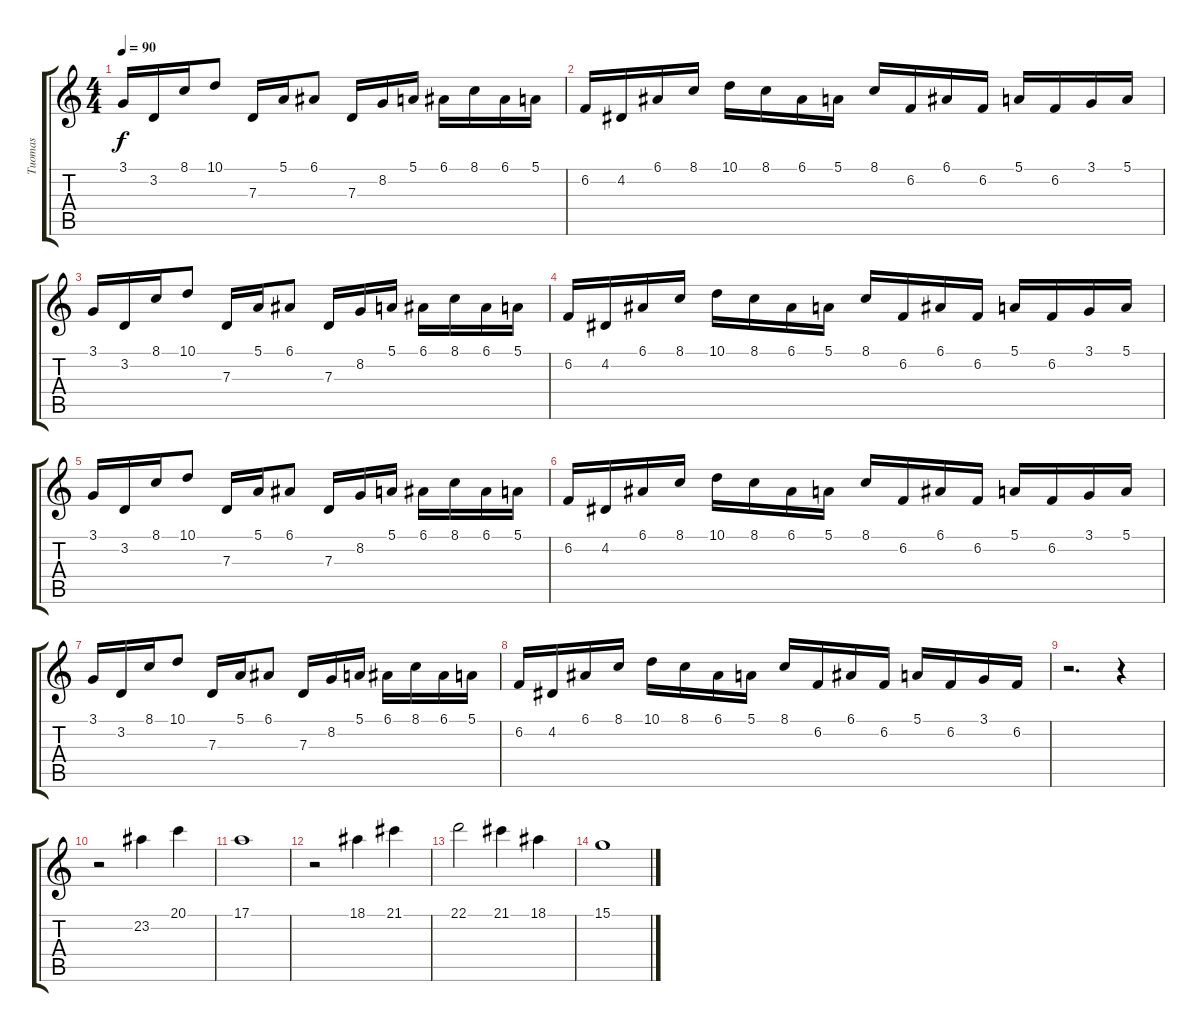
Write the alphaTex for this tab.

\track ("Tuomas" "Tuomas") {instrument fx4atmosphere}
\staff {score tabs}
\tuning (E4 B3 G3 D3 A2 E2) {hide}
\ts (4 4)
\tempo 90
\clef g2
\ks c
3.1.16{dy f instrument fx4atmosphere} 3.2.16 8.1.16 10.1.8 7.3.16 5.1.16 6.1.8 7.3.16 8.2.16 5.1.16 6.1.16 8.1.16 6.1.16 5.1.16 |
6.2.16 4.2.16 6.1.16 8.1.16 10.1.16 8.1.16 6.1.16 5.1.16 8.1.16 6.2.16 6.1.16 6.2.16 5.1.16 6.2.16 3.1.16 5.1.16 |
3.1.16 3.2.16 8.1.16 10.1.8 7.3.16 5.1.16 6.1.8 7.3.16 8.2.16 5.1.16 6.1.16 8.1.16 6.1.16 5.1.16 |
6.2.16 4.2.16 6.1.16 8.1.16 10.1.16 8.1.16 6.1.16 5.1.16 8.1.16 6.2.16 6.1.16 6.2.16 5.1.16 6.2.16 3.1.16 5.1.16 |
3.1.16 3.2.16 8.1.16 10.1.8 7.3.16 5.1.16 6.1.8 7.3.16 8.2.16 5.1.16 6.1.16 8.1.16 6.1.16 5.1.16 |
6.2.16 4.2.16 6.1.16 8.1.16 10.1.16 8.1.16 6.1.16 5.1.16 8.1.16 6.2.16 6.1.16 6.2.16 5.1.16 6.2.16 3.1.16 5.1.16 |
3.1.16 3.2.16 8.1.16 10.1.8 7.3.16 5.1.16 6.1.8 7.3.16 8.2.16 5.1.16 6.1.16 8.1.16 6.1.16 5.1.16 |
6.2.16 4.2.16 6.1.16 8.1.16 10.1.16 8.1.16 6.1.16 5.1.16 8.1.16 6.2.16 6.1.16 6.2.16 5.1.16 6.2.16 3.1.16 6.2.16 |
r.2{d volume 8 instrument flute} r.4 |
r.2 23.2.4 20.1.4 |
17.1.1 |
r.2 18.1.4 21.1.4 |
22.1.2 21.1.4 18.1.4 |
15.1.1
